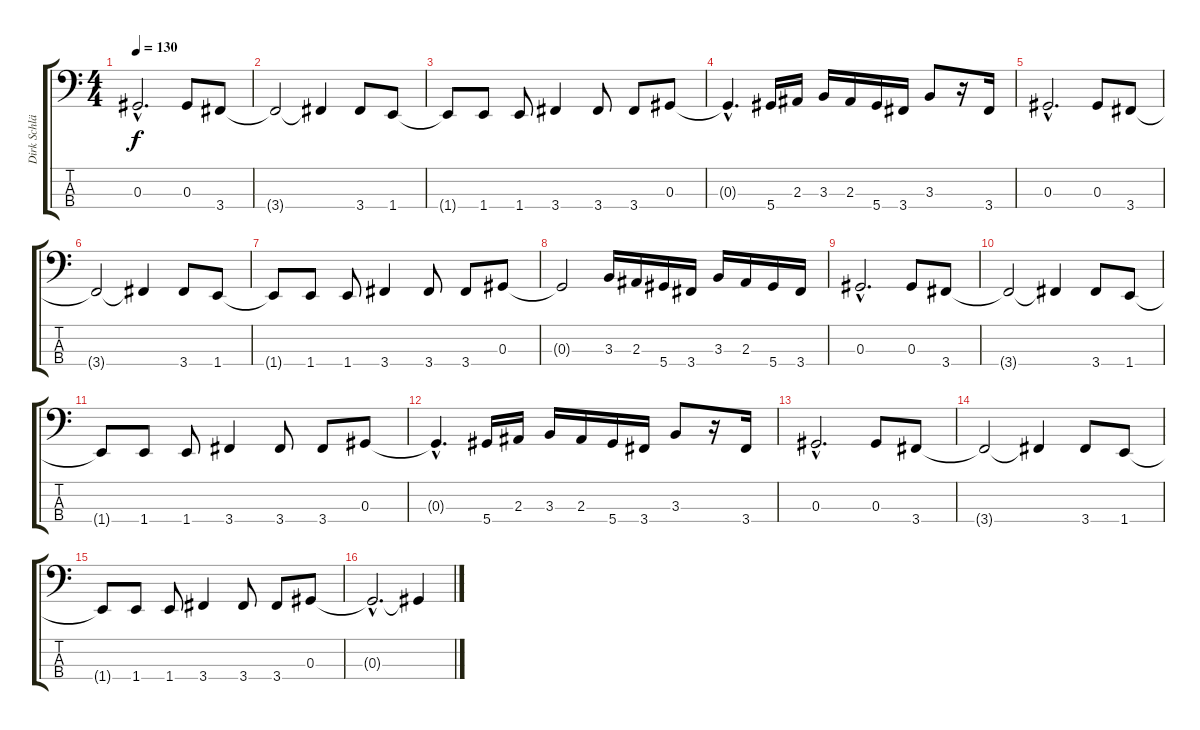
\track ("Dirk Schlächter" "Dirk Schlä") {instrument electricbasspick}
\staff {score tabs}
\tuning (Gb2 Db2 Ab1 Eb1) {hide}
\ts (4 4)
\tempo 130
\clef f4
\ks c
0.3{hac}.2{d dy f} 0.3.8 3.4.8 |
3.4{t}.2 3.4{t}.4 3.4.8 1.4.8 |
1.4{t}.8 1.4.8 1.4.8 3.4.4 3.4.8 3.4.8 0.3.8 |
0.3{hac t}.4{d} 5.4.16 2.3.16 3.3.16 2.3.16 5.4.16 3.4.16 3.3.8 r.16 3.4.16 |
0.3{hac}.2{d} 0.3.8 3.4.8 |
3.4{t}.2 3.4{t}.4 3.4.8 1.4.8 |
1.4{t}.8 1.4.8 1.4.8 3.4.4 3.4.8 3.4.8 0.3.8 |
0.3{t}.2 3.3.16 2.3.16 5.4.16 3.4.16 3.3.16 2.3.16 5.4.16 3.4.16 |
0.3{hac}.2{d} 0.3.8 3.4.8 |
3.4{t}.2 3.4{t}.4 3.4.8 1.4.8 |
1.4{t}.8 1.4.8 1.4.8 3.4.4 3.4.8 3.4.8 0.3.8 |
0.3{hac t}.4{d} 5.4.16 2.3.16 3.3.16 2.3.16 5.4.16 3.4.16 3.3.8 r.16 3.4.16 |
0.3{hac}.2{d} 0.3.8 3.4.8 |
3.4{t}.2 3.4{t}.4 3.4.8 1.4.8 |
1.4{t}.8 1.4.8 1.4.8 3.4.4 3.4.8 3.4.8 0.3.8 |
0.3{hac t}.2{d} 0.3{t}.4
